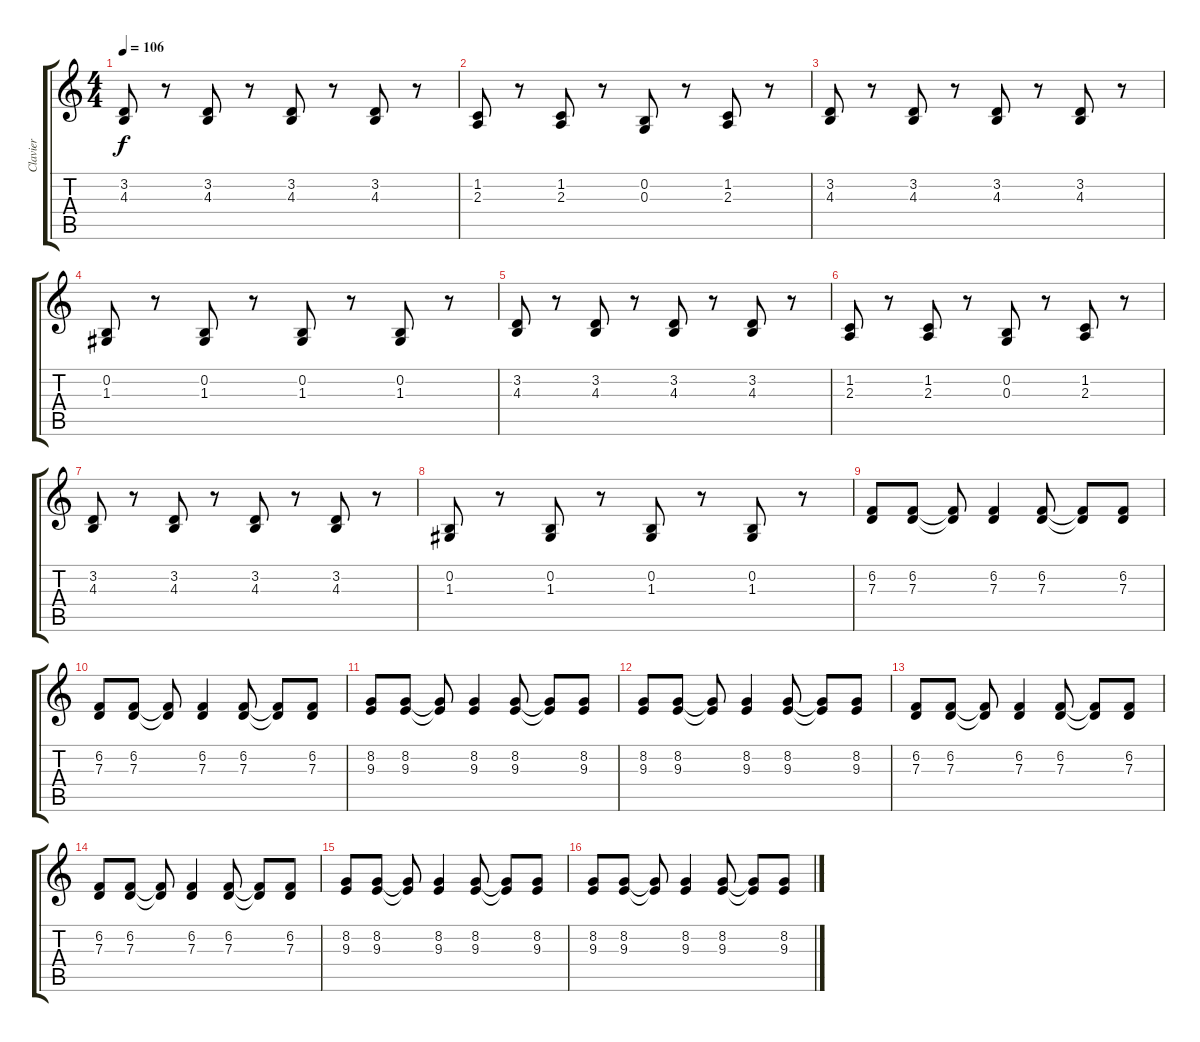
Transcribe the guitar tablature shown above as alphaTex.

\track ("Clavier" "Clavier") {instrument electricpiano1}
\staff {score tabs}
\tuning (E4 B3 G3 D3 A2 E2) {hide}
\ts (4 4)
\tempo 106
\clef g2
\ks c
(3.2 4.3).8{dy f} r.8 (3.2 4.3).8 r.8 (3.2 4.3).8 r.8 (3.2 4.3).8 r.8 |
(1.2 2.3).8 r.8 (1.2 2.3).8 r.8 (0.2 0.3).8 r.8 (1.2 2.3).8 r.8 |
(3.2 4.3).8 r.8 (3.2 4.3).8 r.8 (3.2 4.3).8 r.8 (3.2 4.3).8 r.8 |
(0.2 1.3).8 r.8 (0.2 1.3).8 r.8 (0.2 1.3).8 r.8 (0.2 1.3).8 r.8 |
(3.2 4.3).8 r.8 (3.2 4.3).8 r.8 (3.2 4.3).8 r.8 (3.2 4.3).8 r.8 |
(1.2 2.3).8 r.8 (1.2 2.3).8 r.8 (0.2 0.3).8 r.8 (1.2 2.3).8 r.8 |
(3.2 4.3).8 r.8 (3.2 4.3).8 r.8 (3.2 4.3).8 r.8 (3.2 4.3).8 r.8 |
(0.2 1.3).8 r.8 (0.2 1.3).8 r.8 (0.2 1.3).8 r.8 (0.2 1.3).8 r.8 |
(6.2 7.3).8{volume 16} (6.2 7.3).8 (6.2{t} 7.3{t}).8 (6.2 7.3).4 (6.2 7.3).8 (6.2{t} 7.3{t}).8 (6.2 7.3).8 |
(6.2 7.3).8 (6.2 7.3).8 (6.2{t} 7.3{t}).8 (6.2 7.3).4 (6.2 7.3).8 (6.2{t} 7.3{t}).8 (6.2 7.3).8 |
(8.2 9.3).8 (8.2 9.3).8 (8.2{t} 9.3{t}).8 (8.2 9.3).4 (8.2 9.3).8 (8.2{t} 9.3{t}).8 (8.2 9.3).8 |
(8.2 9.3).8 (8.2 9.3).8 (8.2{t} 9.3{t}).8 (8.2 9.3).4 (8.2 9.3).8 (8.2{t} 9.3{t}).8 (8.2 9.3).8 |
(6.2 7.3).8{volume 16} (6.2 7.3).8 (6.2{t} 7.3{t}).8 (6.2 7.3).4 (6.2 7.3).8 (6.2{t} 7.3{t}).8 (6.2 7.3).8 |
(6.2 7.3).8 (6.2 7.3).8 (6.2{t} 7.3{t}).8 (6.2 7.3).4 (6.2 7.3).8 (6.2{t} 7.3{t}).8 (6.2 7.3).8 |
(8.2 9.3).8 (8.2 9.3).8 (8.2{t} 9.3{t}).8 (8.2 9.3).4 (8.2 9.3).8 (8.2{t} 9.3{t}).8 (8.2 9.3).8 |
(8.2 9.3).8 (8.2 9.3).8 (8.2{t} 9.3{t}).8 (8.2 9.3).4 (8.2 9.3).8 (8.2{t} 9.3{t}).8 (8.2 9.3).8
